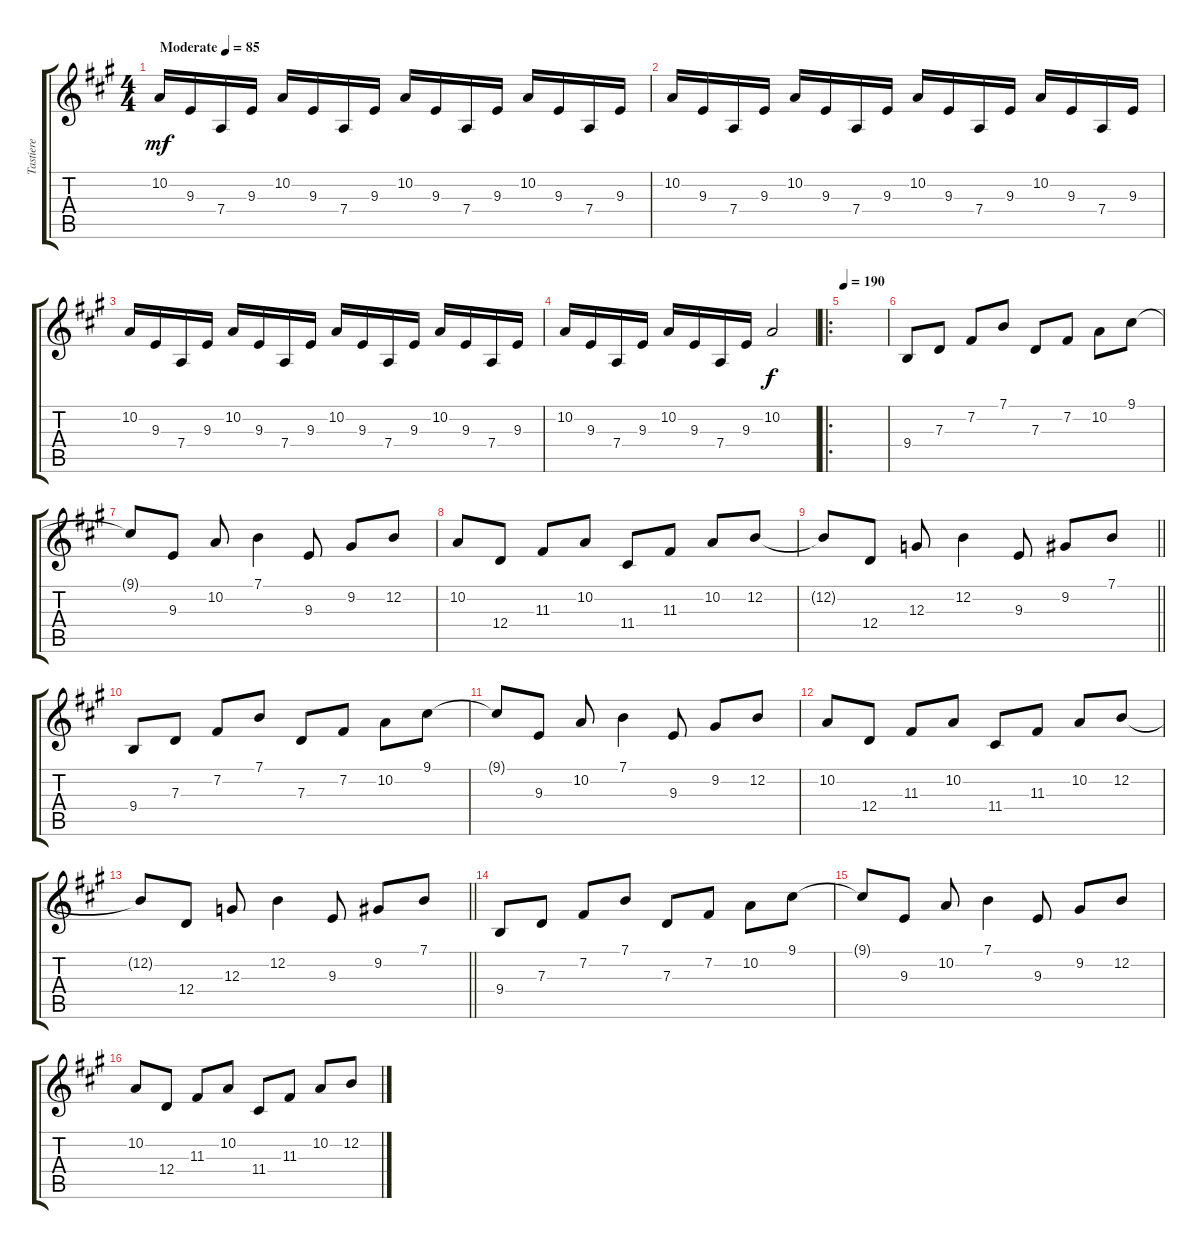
\track ("Tastiere" "Tastiere") {instrument lead2sawtooth}
\staff {score tabs}
\tuning (E4 B3 G3 D3 A2 E2) {hide}
\ts (4 4)
\tempo (85 "Moderate")
\clef g2
\ks a
10.2.16{dy mf instrument lead2sawtooth} 9.3.16 7.4.16 9.3.16 10.2.16 9.3.16 7.4.16 9.3.16 10.2.16 9.3.16 7.4.16 9.3.16 10.2.16 9.3.16 7.4.16 9.3.16 |
10.2.16 9.3.16 7.4.16 9.3.16 10.2.16 9.3.16 7.4.16 9.3.16 10.2.16 9.3.16 7.4.16 9.3.16 10.2.16 9.3.16 7.4.16 9.3.16 |
10.2.16 9.3.16 7.4.16 9.3.16 10.2.16 9.3.16 7.4.16 9.3.16 10.2.16 9.3.16 7.4.16 9.3.16 10.2.16 9.3.16 7.4.16 9.3.16 |
10.2.16 9.3.16 7.4.16 9.3.16 10.2.16 9.3.16 7.4.16 9.3.16 10.2.2{dy f} |
\ro
\tempo 190
|
9.4.8 7.3.8 7.2.8 7.1.8 7.3.8 7.2.8 10.2.8 9.1.8 |
9.1{t}.8 9.3.8 10.2.8 7.1.4 9.3.8 9.2.8 12.2.8 |
10.2.8 12.4.8 11.3.8 10.2.8 11.4.8 11.3.8 10.2.8 12.2.8 |
\barLineRight lightlight
12.2{t}.8 12.4.8 12.3.8 12.2.4 9.3.8 9.2.8 7.1.8 |
9.4.8 7.3.8 7.2.8 7.1.8 7.3.8 7.2.8 10.2.8 9.1.8 |
9.1{t}.8 9.3.8 10.2.8 7.1.4 9.3.8 9.2.8 12.2.8 |
10.2.8 12.4.8 11.3.8 10.2.8 11.4.8 11.3.8 10.2.8 12.2.8 |
\barLineRight lightlight
12.2{t}.8 12.4.8 12.3.8 12.2.4 9.3.8 9.2.8 7.1.8 |
9.4.8 7.3.8 7.2.8 7.1.8 7.3.8 7.2.8 10.2.8 9.1.8 |
9.1{t}.8 9.3.8 10.2.8 7.1.4 9.3.8 9.2.8 12.2.8 |
10.2.8 12.4.8 11.3.8 10.2.8 11.4.8 11.3.8 10.2.8 12.2.8
